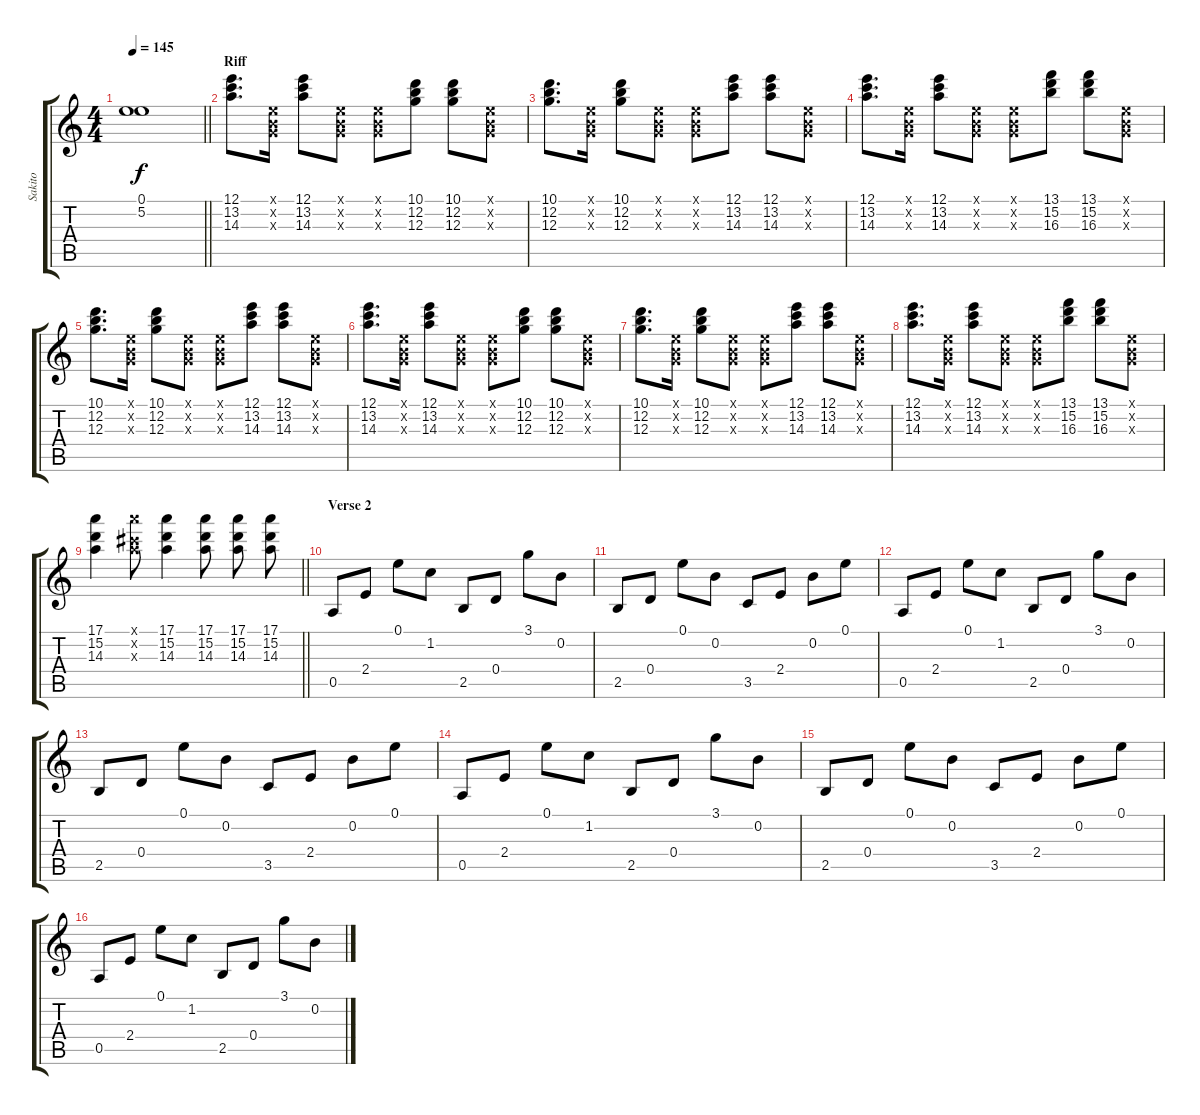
\track ("Sakito" "Sakito") {instrument overdrivenguitar}
\staff {score tabs}
\tuning (E4 B3 G3 D3 A2 E2) {hide}
\ts (4 4)
\tempo 145
\clef g2
\barLineRight lightlight
\ks c
(0.1{t} 5.2{t}).1{dy f} |
\section ("" "Riff")
(12.1 13.2 14.3).8{d instrument overdrivenguitar} (0.1{x} 0.2{x} 0.3{x}).16 (12.1 13.2 14.3).8 (0.1{x} 0.2{x} 0.3{x}).8 (0.1{x} 0.2{x} 0.3{x}).8 (10.1 12.2 12.3).8 (10.1 12.2 12.3).8 (0.1{x} 0.2{x} 0.3{x}).8 |
(10.1 12.2 12.3).8{d} (0.1{x} 0.2{x} 0.3{x}).16 (10.1 12.2 12.3).8 (0.1{x} 0.2{x} 0.3{x}).8 (0.1{x} 0.2{x} 0.3{x}).8 (12.1 13.2 14.3).8 (12.1 13.2 14.3).8 (0.1{x} 0.2{x} 0.3{x}).8 |
(12.1 13.2 14.3).8{d} (0.1{x} 0.2{x} 0.3{x}).16 (12.1 13.2 14.3).8 (0.1{x} 0.2{x} 0.3{x}).8 (0.1{x} 0.2{x} 0.3{x}).8 (13.1 15.2 16.3).8 (13.1 15.2 16.3).8 (0.1{x} 0.2{x} 0.3{x}).8 |
(10.1 12.2 12.3).8{d} (0.1{x} 0.2{x} 0.3{x}).16 (10.1 12.2 12.3).8 (0.1{x} 0.2{x} 0.3{x}).8 (0.1{x} 0.2{x} 0.3{x}).8 (12.1 13.2 14.3).8 (12.1 13.2 14.3).8 (0.1{x} 0.2{x} 0.3{x}).8 |
(12.1 13.2 14.3).8{d} (0.1{x} 0.2{x} 0.3{x}).16 (12.1 13.2 14.3).8 (0.1{x} 0.2{x} 0.3{x}).8 (0.1{x} 0.2{x} 0.3{x}).8 (10.1 12.2 12.3).8 (10.1 12.2 12.3).8 (0.1{x} 0.2{x} 0.3{x}).8 |
(10.1 12.2 12.3).8{d} (0.1{x} 0.2{x} 0.3{x}).16 (10.1 12.2 12.3).8 (0.1{x} 0.2{x} 0.3{x}).8 (0.1{x} 0.2{x} 0.3{x}).8 (12.1 13.2 14.3).8 (12.1 13.2 14.3).8 (0.1{x} 0.2{x} 0.3{x}).8 |
(12.1 13.2 14.3).8{d} (0.1{x} 0.2{x} 0.3{x}).16 (12.1 13.2 14.3).8 (0.1{x} 0.2{x} 0.3{x}).8 (0.1{x} 0.2{x} 0.3{x}).8 (13.1 15.2 16.3).8 (13.1 15.2 16.3).8 (0.1{x} 0.2{x} 0.3{x}).8 |
\barLineRight lightlight
(17.1 15.2 14.3).4 (17.1{x} 14.2{x} 14.3{x}).8 (17.1 15.2 14.3).4{beam split} (17.1 15.2 14.3).8{beam split} (17.1 15.2 14.3).8{beam split} (17.1 15.2 14.3).8 |
\section ("" "Verse 2")
0.5.8{instrument electricguitarclean} 2.4.8 0.1.8 1.2.8 2.5.8 0.4.8 3.1.8 0.2.8 |
2.5.8 0.4.8 0.1.8 0.2.8 3.5.8 2.4.8 0.2.8 0.1.8 |
0.5.8 2.4.8 0.1.8 1.2.8 2.5.8 0.4.8 3.1.8 0.2.8 |
2.5.8 0.4.8 0.1.8 0.2.8 3.5.8 2.4.8 0.2.8 0.1.8 |
0.5.8 2.4.8 0.1.8 1.2.8 2.5.8 0.4.8 3.1.8 0.2.8 |
2.5.8 0.4.8 0.1.8 0.2.8 3.5.8 2.4.8 0.2.8 0.1.8 |
0.5.8 2.4.8 0.1.8 1.2.8 2.5.8 0.4.8 3.1.8 0.2.8
